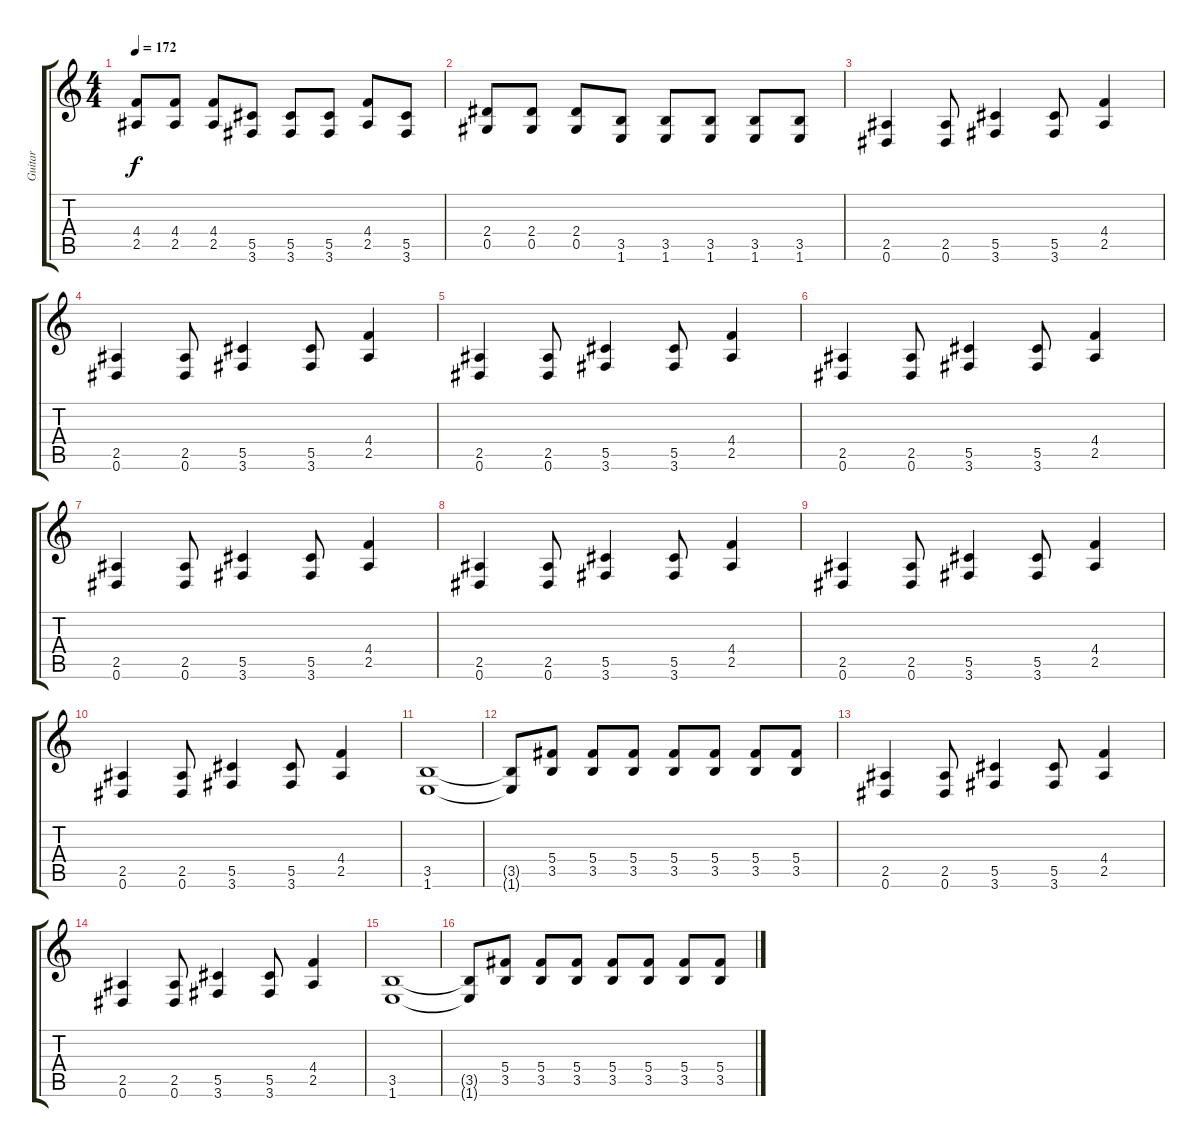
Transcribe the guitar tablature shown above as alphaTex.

\track ("Guitar" "Guitar") {instrument distortionguitar}
\staff {score tabs}
\tuning (Eb4 Bb3 Gb3 Db3 Ab2 Eb2) {hide}
\ts (4 4)
\tempo 172
\clef g2
\ks c
(4.4 2.5).8{dy f} (4.4 2.5).8 (4.4 2.5).8 (5.5 3.6).8 (5.5 3.6).8 (5.5 3.6).8 (4.4 2.5).8 (5.5 3.6).8 |
(2.4 0.5).8 (2.4 0.5).8 (2.4 0.5).8 (3.5 1.6).8 (3.5 1.6).8 (3.5 1.6).8 (3.5 1.6).8 (3.5 1.6).8 |
(2.5 0.6).4 (2.5 0.6).8 (5.5 3.6).4 (5.5 3.6).8 (4.4 2.5).4 |
(2.5 0.6).4 (2.5 0.6).8 (5.5 3.6).4 (5.5 3.6).8 (4.4 2.5).4 |
(2.5 0.6).4 (2.5 0.6).8 (5.5 3.6).4 (5.5 3.6).8 (4.4 2.5).4 |
(2.5 0.6).4 (2.5 0.6).8 (5.5 3.6).4 (5.5 3.6).8 (4.4 2.5).4 |
(2.5 0.6).4 (2.5 0.6).8 (5.5 3.6).4 (5.5 3.6).8 (4.4 2.5).4 |
(2.5 0.6).4 (2.5 0.6).8 (5.5 3.6).4 (5.5 3.6).8 (4.4 2.5).4 |
(2.5 0.6).4 (2.5 0.6).8 (5.5 3.6).4 (5.5 3.6).8 (4.4 2.5).4 |
(2.5 0.6).4 (2.5 0.6).8 (5.5 3.6).4 (5.5 3.6).8 (4.4 2.5).4 |
(3.5 1.6).1 |
(3.5{t} 1.6{t}).8 (5.4 3.5).8 (5.4 3.5).8 (5.4 3.5).8 (5.4 3.5).8 (5.4 3.5).8 (5.4 3.5).8 (5.4 3.5).8 |
(2.5 0.6).4 (2.5 0.6).8 (5.5 3.6).4 (5.5 3.6).8 (4.4 2.5).4 |
(2.5 0.6).4 (2.5 0.6).8 (5.5 3.6).4 (5.5 3.6).8 (4.4 2.5).4 |
(3.5 1.6).1 |
(3.5{t} 1.6{t}).8 (5.4 3.5).8 (5.4 3.5).8 (5.4 3.5).8 (5.4 3.5).8 (5.4 3.5).8 (5.4 3.5).8 (5.4 3.5).8
